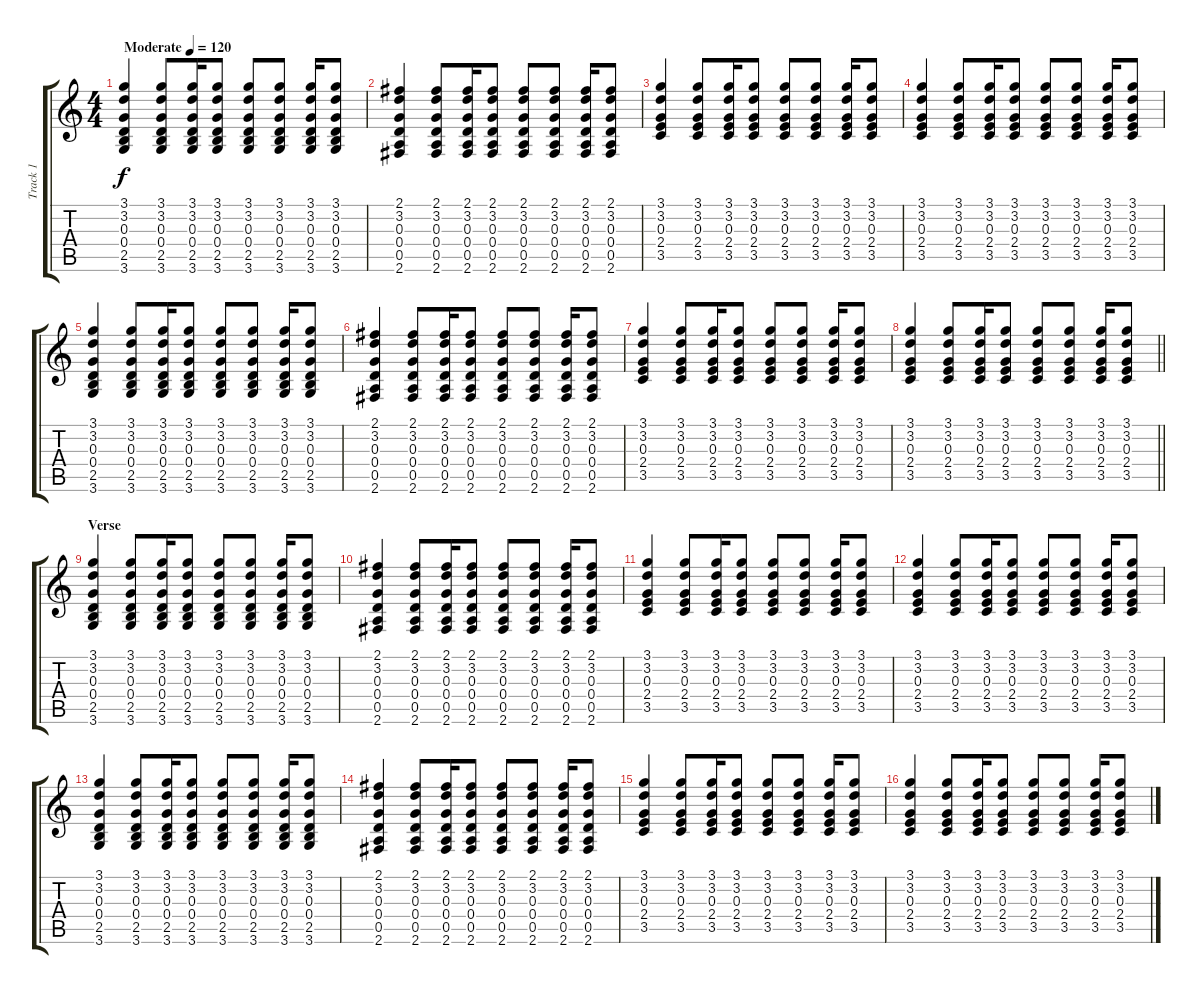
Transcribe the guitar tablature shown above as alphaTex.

\track ("Track 1" "Track 1") {instrument acousticguitarsteel}
\staff {score tabs}
\tuning (E4 B3 G3 D3 A2 E2) {hide}
\ts (4 4)
\tempo (120 "Moderate")
\clef g2
\ks c
(3.1 3.2 0.3 0.4 2.5 3.6).4{dy f instrument acousticguitarsteel} (3.1 3.2 0.3 0.4 2.5 3.6).8 (3.1 3.2 0.3 0.4 2.5 3.6).16 (3.1 3.2 0.3 0.4 2.5 3.6).8 (3.1 3.2 0.3 0.4 2.5 3.6).8 (3.1 3.2 0.3 0.4 2.5 3.6).8 (3.1 3.2 0.3 0.4 2.5 3.6).16 (3.1 3.2 0.3 0.4 2.5 3.6).8 |
(2.1 3.2 0.3 0.4 0.5 2.6).4 (2.1 3.2 0.3 0.4 0.5 2.6).8 (2.1 3.2 0.3 0.4 0.5 2.6).16 (2.1 3.2 0.3 0.4 0.5 2.6).8 (2.1 3.2 0.3 0.4 0.5 2.6).8 (2.1 3.2 0.3 0.4 0.5 2.6).8 (2.1 3.2 0.3 0.4 0.5 2.6).16 (2.1 3.2 0.3 0.4 0.5 2.6).8 |
(3.1 3.2 0.3 2.4 3.5).4 (3.1 3.2 0.3 2.4 3.5).8 (3.1 3.2 0.3 2.4 3.5).16 (3.1 3.2 0.3 2.4 3.5).8 (3.1 3.2 0.3 2.4 3.5).8 (3.1 3.2 0.3 2.4 3.5).8 (3.1 3.2 0.3 2.4 3.5).16 (3.1 3.2 0.3 2.4 3.5).8 |
(3.1 3.2 0.3 2.4 3.5).4 (3.1 3.2 0.3 2.4 3.5).8 (3.1 3.2 0.3 2.4 3.5).16 (3.1 3.2 0.3 2.4 3.5).8 (3.1 3.2 0.3 2.4 3.5).8 (3.1 3.2 0.3 2.4 3.5).8 (3.1 3.2 0.3 2.4 3.5).16 (3.1 3.2 0.3 2.4 3.5).8 |
(3.1 3.2 0.3 0.4 2.5 3.6).4 (3.1 3.2 0.3 0.4 2.5 3.6).8 (3.1 3.2 0.3 0.4 2.5 3.6).16 (3.1 3.2 0.3 0.4 2.5 3.6).8 (3.1 3.2 0.3 0.4 2.5 3.6).8 (3.1 3.2 0.3 0.4 2.5 3.6).8 (3.1 3.2 0.3 0.4 2.5 3.6).16 (3.1 3.2 0.3 0.4 2.5 3.6).8 |
(2.1 3.2 0.3 0.4 0.5 2.6).4 (2.1 3.2 0.3 0.4 0.5 2.6).8 (2.1 3.2 0.3 0.4 0.5 2.6).16 (2.1 3.2 0.3 0.4 0.5 2.6).8 (2.1 3.2 0.3 0.4 0.5 2.6).8 (2.1 3.2 0.3 0.4 0.5 2.6).8 (2.1 3.2 0.3 0.4 0.5 2.6).16 (2.1 3.2 0.3 0.4 0.5 2.6).8 |
(3.1 3.2 0.3 2.4 3.5).4 (3.1 3.2 0.3 2.4 3.5).8 (3.1 3.2 0.3 2.4 3.5).16 (3.1 3.2 0.3 2.4 3.5).8 (3.1 3.2 0.3 2.4 3.5).8 (3.1 3.2 0.3 2.4 3.5).8 (3.1 3.2 0.3 2.4 3.5).16 (3.1 3.2 0.3 2.4 3.5).8 |
\barLineRight lightlight
(3.1 3.2 0.3 2.4 3.5).4 (3.1 3.2 0.3 2.4 3.5).8 (3.1 3.2 0.3 2.4 3.5).16 (3.1 3.2 0.3 2.4 3.5).8 (3.1 3.2 0.3 2.4 3.5).8 (3.1 3.2 0.3 2.4 3.5).8 (3.1 3.2 0.3 2.4 3.5).16 (3.1 3.2 0.3 2.4 3.5).8 |
\section ("" "Verse")
(3.1 3.2 0.3 0.4 2.5 3.6).4 (3.1 3.2 0.3 0.4 2.5 3.6).8 (3.1 3.2 0.3 0.4 2.5 3.6).16 (3.1 3.2 0.3 0.4 2.5 3.6).8 (3.1 3.2 0.3 0.4 2.5 3.6).8 (3.1 3.2 0.3 0.4 2.5 3.6).8 (3.1 3.2 0.3 0.4 2.5 3.6).16 (3.1 3.2 0.3 0.4 2.5 3.6).8 |
(2.1 3.2 0.3 0.4 0.5 2.6).4 (2.1 3.2 0.3 0.4 0.5 2.6).8 (2.1 3.2 0.3 0.4 0.5 2.6).16 (2.1 3.2 0.3 0.4 0.5 2.6).8 (2.1 3.2 0.3 0.4 0.5 2.6).8 (2.1 3.2 0.3 0.4 0.5 2.6).8 (2.1 3.2 0.3 0.4 0.5 2.6).16 (2.1 3.2 0.3 0.4 0.5 2.6).8 |
(3.1 3.2 0.3 2.4 3.5).4 (3.1 3.2 0.3 2.4 3.5).8 (3.1 3.2 0.3 2.4 3.5).16 (3.1 3.2 0.3 2.4 3.5).8 (3.1 3.2 0.3 2.4 3.5).8 (3.1 3.2 0.3 2.4 3.5).8 (3.1 3.2 0.3 2.4 3.5).16 (3.1 3.2 0.3 2.4 3.5).8 |
(3.1 3.2 0.3 2.4 3.5).4 (3.1 3.2 0.3 2.4 3.5).8 (3.1 3.2 0.3 2.4 3.5).16 (3.1 3.2 0.3 2.4 3.5).8 (3.1 3.2 0.3 2.4 3.5).8 (3.1 3.2 0.3 2.4 3.5).8 (3.1 3.2 0.3 2.4 3.5).16 (3.1 3.2 0.3 2.4 3.5).8 |
(3.1 3.2 0.3 0.4 2.5 3.6).4 (3.1 3.2 0.3 0.4 2.5 3.6).8 (3.1 3.2 0.3 0.4 2.5 3.6).16 (3.1 3.2 0.3 0.4 2.5 3.6).8 (3.1 3.2 0.3 0.4 2.5 3.6).8 (3.1 3.2 0.3 0.4 2.5 3.6).8 (3.1 3.2 0.3 0.4 2.5 3.6).16 (3.1 3.2 0.3 0.4 2.5 3.6).8 |
(2.1 3.2 0.3 0.4 0.5 2.6).4 (2.1 3.2 0.3 0.4 0.5 2.6).8 (2.1 3.2 0.3 0.4 0.5 2.6).16 (2.1 3.2 0.3 0.4 0.5 2.6).8 (2.1 3.2 0.3 0.4 0.5 2.6).8 (2.1 3.2 0.3 0.4 0.5 2.6).8 (2.1 3.2 0.3 0.4 0.5 2.6).16 (2.1 3.2 0.3 0.4 0.5 2.6).8 |
(3.1 3.2 0.3 2.4 3.5).4 (3.1 3.2 0.3 2.4 3.5).8 (3.1 3.2 0.3 2.4 3.5).16 (3.1 3.2 0.3 2.4 3.5).8 (3.1 3.2 0.3 2.4 3.5).8 (3.1 3.2 0.3 2.4 3.5).8 (3.1 3.2 0.3 2.4 3.5).16 (3.1 3.2 0.3 2.4 3.5).8 |
(3.1 3.2 0.3 2.4 3.5).4 (3.1 3.2 0.3 2.4 3.5).8 (3.1 3.2 0.3 2.4 3.5).16 (3.1 3.2 0.3 2.4 3.5).8 (3.1 3.2 0.3 2.4 3.5).8 (3.1 3.2 0.3 2.4 3.5).8 (3.1 3.2 0.3 2.4 3.5).16 (3.1 3.2 0.3 2.4 3.5).8
